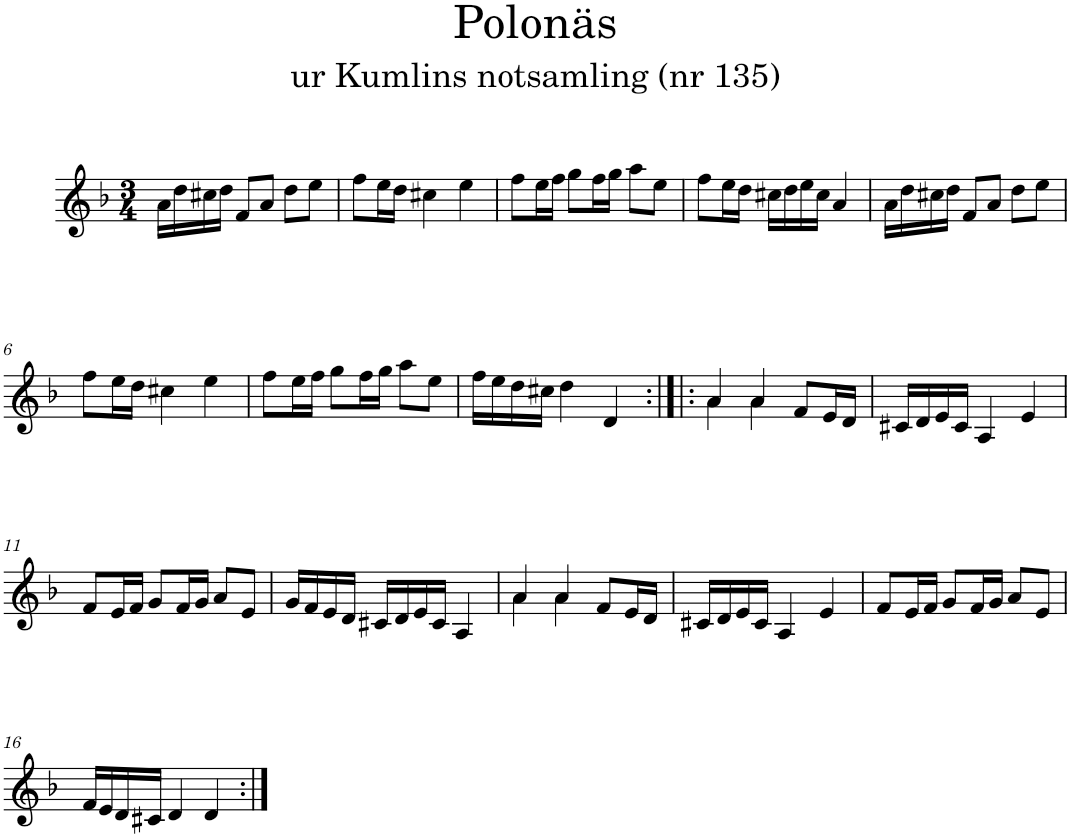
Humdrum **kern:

**kern
*part1
*staff1
*I"Piano
*I'Pno
*clefG2
*k[b-]
*d:
*M3/4
=1
16a\LL
16dd\
16cc#X\
16dd\JJ
8f/L
8a/J
8dd\L
8ee\J
=2
8ff\L
16ee\L
16dd\JJ
4cc#X\
4ee\
=3
8ff\L
16ee\L
16ff\JJ
8gg\L
16ff\L
16gg\JJ
8aa\L
8ee\J
=4
8ff\L
16ee\L
16dd\JJ
16cc#X\LL
16dd\
16ee\
16cc#\JJ
4a/
=5
16a\LL
16dd\
16cc#X\
16dd\JJ
8f/L
8a/J
8dd\L
8ee\J
!!LO:LB:g=z
=6
8ff\L
16ee\L
16dd\JJ
4cc#X\
4ee\
=7
8ff\L
16ee\L
16ff\JJ
8gg\L
16ff\L
16gg\JJ
8aa\L
8ee\J
=8
16ff\LL
16ee\
16dd\
16cc#X\JJ
4dd\
4d/
=9:|!|:
*^
4a/	4a\
4a/	4a\
8f/L	4ryy
16e/L	.
16d/JJ	.
*v	*v
=10
16c#X/LL
16d/
16e/
16c#/JJ
4A/
4e/
!!LO:LB:g=z
=11
8f/L
16e/L
16f/JJ
8g/L
16f/L
16g/JJ
8a/L
8e/J
=12
16g/LL
16f/
16e/
16d/JJ
16c#X/LL
16d/
16e/
16c#/JJ
4A/
=13
*^
4a/	4a\
4a/	4a\
8f/L	4ryy
16e/L	.
16d/JJ	.
*v	*v
=14
16c#X/LL
16d/
16e/
16c#/JJ
4A/
4e/
=15
8f/L
16e/L
16f/JJ
8g/L
16f/L
16g/JJ
8a/L
8e/J
!!LO:LB:g=z
=16
16f/LL
16e/
16d/
16c#X/JJ
4d/
4d/
=:|!
*-
